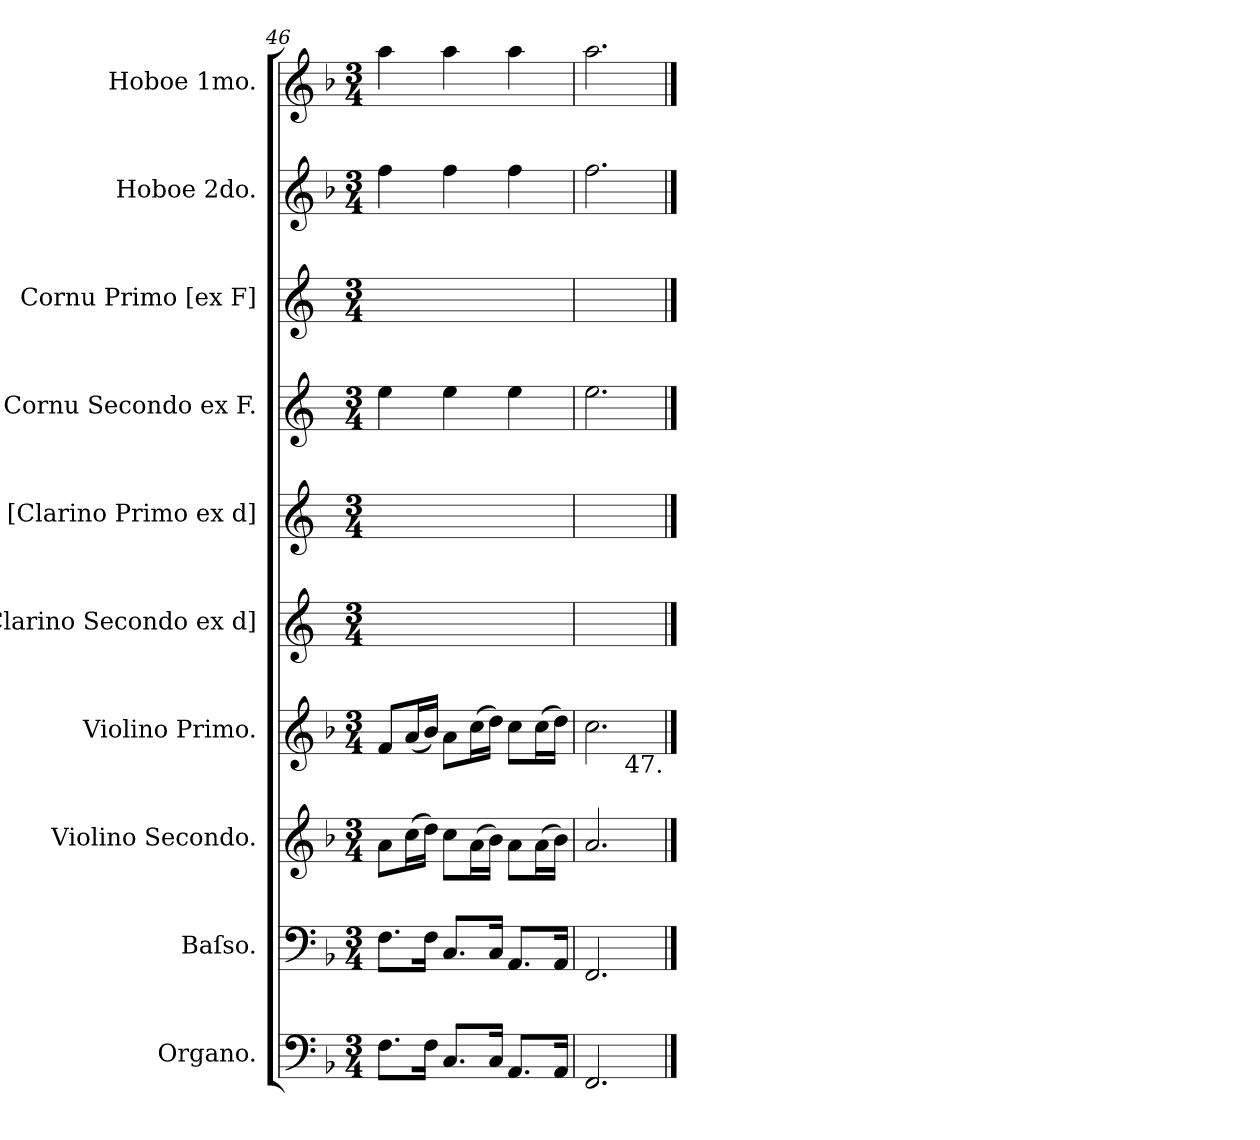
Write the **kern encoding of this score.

**kern	**kern	**kern	**kern	**kern	**kern	**kern	**kern	**kern	**kern
*part10	*part9	*part8	*part7	*part6	*part5	*part4	*part3	*part2	*part1
*staff10	*staff9	*staff8	*staff7	*staff6	*staff5	*staff4	*staff3	*staff2	*staff1
*I"Organo.	*I"Baſso.	*I"Violino Secondo.	*I"Violino Primo.	*I"[Clarino Secondo ex d]	*I"[Clarino Primo ex d]	*I"Cornu Secondo ex F.	*I"Cornu Primo [ex F]	*I"Hoboe 2do.	*I"Hoboe 1mo.
*I'org	*	*I'vl 2	*I'vl 1	*	*	*	*	*I'ob 2	*I'ob 1
*clefF4	*clefF4	*clefG2	*clefG2	*clefG2	*clefG2	*clefG2	*clefG2	*clefG2	*clefG2
*	*	*	*	*ITrd-1c-2	*ITrd-1c-2	*ITrd4c7	*ITrd4c7	*	*
*k[b-]	*k[b-]	*k[b-]	*k[b-]	*k[f#c#]	*k[f#c#]	*k[b-]	*k[b-]	*k[b-]	*k[b-]
*F:	*F:	*F:	*F:	*	*	*F:	*F:	*F:	*F:
*M3/4	*M3/4	*M3/4	*M3/4	*M3/4	*M3/4	*M3/4	*M3/4	*M3/4	*M3/4
=46	=46	=46	=46	=46	=46	=46	=46	=46	=46
8.F\L	8.F\L	8a\L	8f/L	2.ryy	2.ryy	4a\	2.ryy	4ff\	4aa\
.	.	(16cc\L	(16a/L	.	.	.	.	.	.
16F\Jk	16F\Jk	16dd\JJ)	16b-/JJ)	.	.	.	.	.	.
8.C/L	8.C/L	8cc\L	8a\L	.	.	4a\	.	4ff\	4aa\
.	.	(16a\L	(16cc\L	.	.	.	.	.	.
16C/Jk	16C/Jk	16b-\JJ)	16dd\JJ)	.	.	.	.	.	.
8.AA/L	8.AA/L	8a\L	8cc\L	.	.	4a\	.	4ff\	4aa\
.	.	(16a\L	(16cc\L	.	.	.	.	.	.
16AA/Jk	16AA/Jk	16b-\JJ)	16dd\JJ)	.	.	.	.	.	.
=47	=47	=47	=47	=47	=47	=47	=47	=47	=47
2.FF/	2.FF/	2.a/	2.cc\	2.ryy	2.ryy	2.a\	2.ryy	2.ff\	2.aa\
!	!	!	!LO:TX:b:t=47.	!	!	!	!	!	!
==	==	==	==	==	==	==	==	==	==
*-	*-	*-	*-	*-	*-	*-	*-	*-	*-
